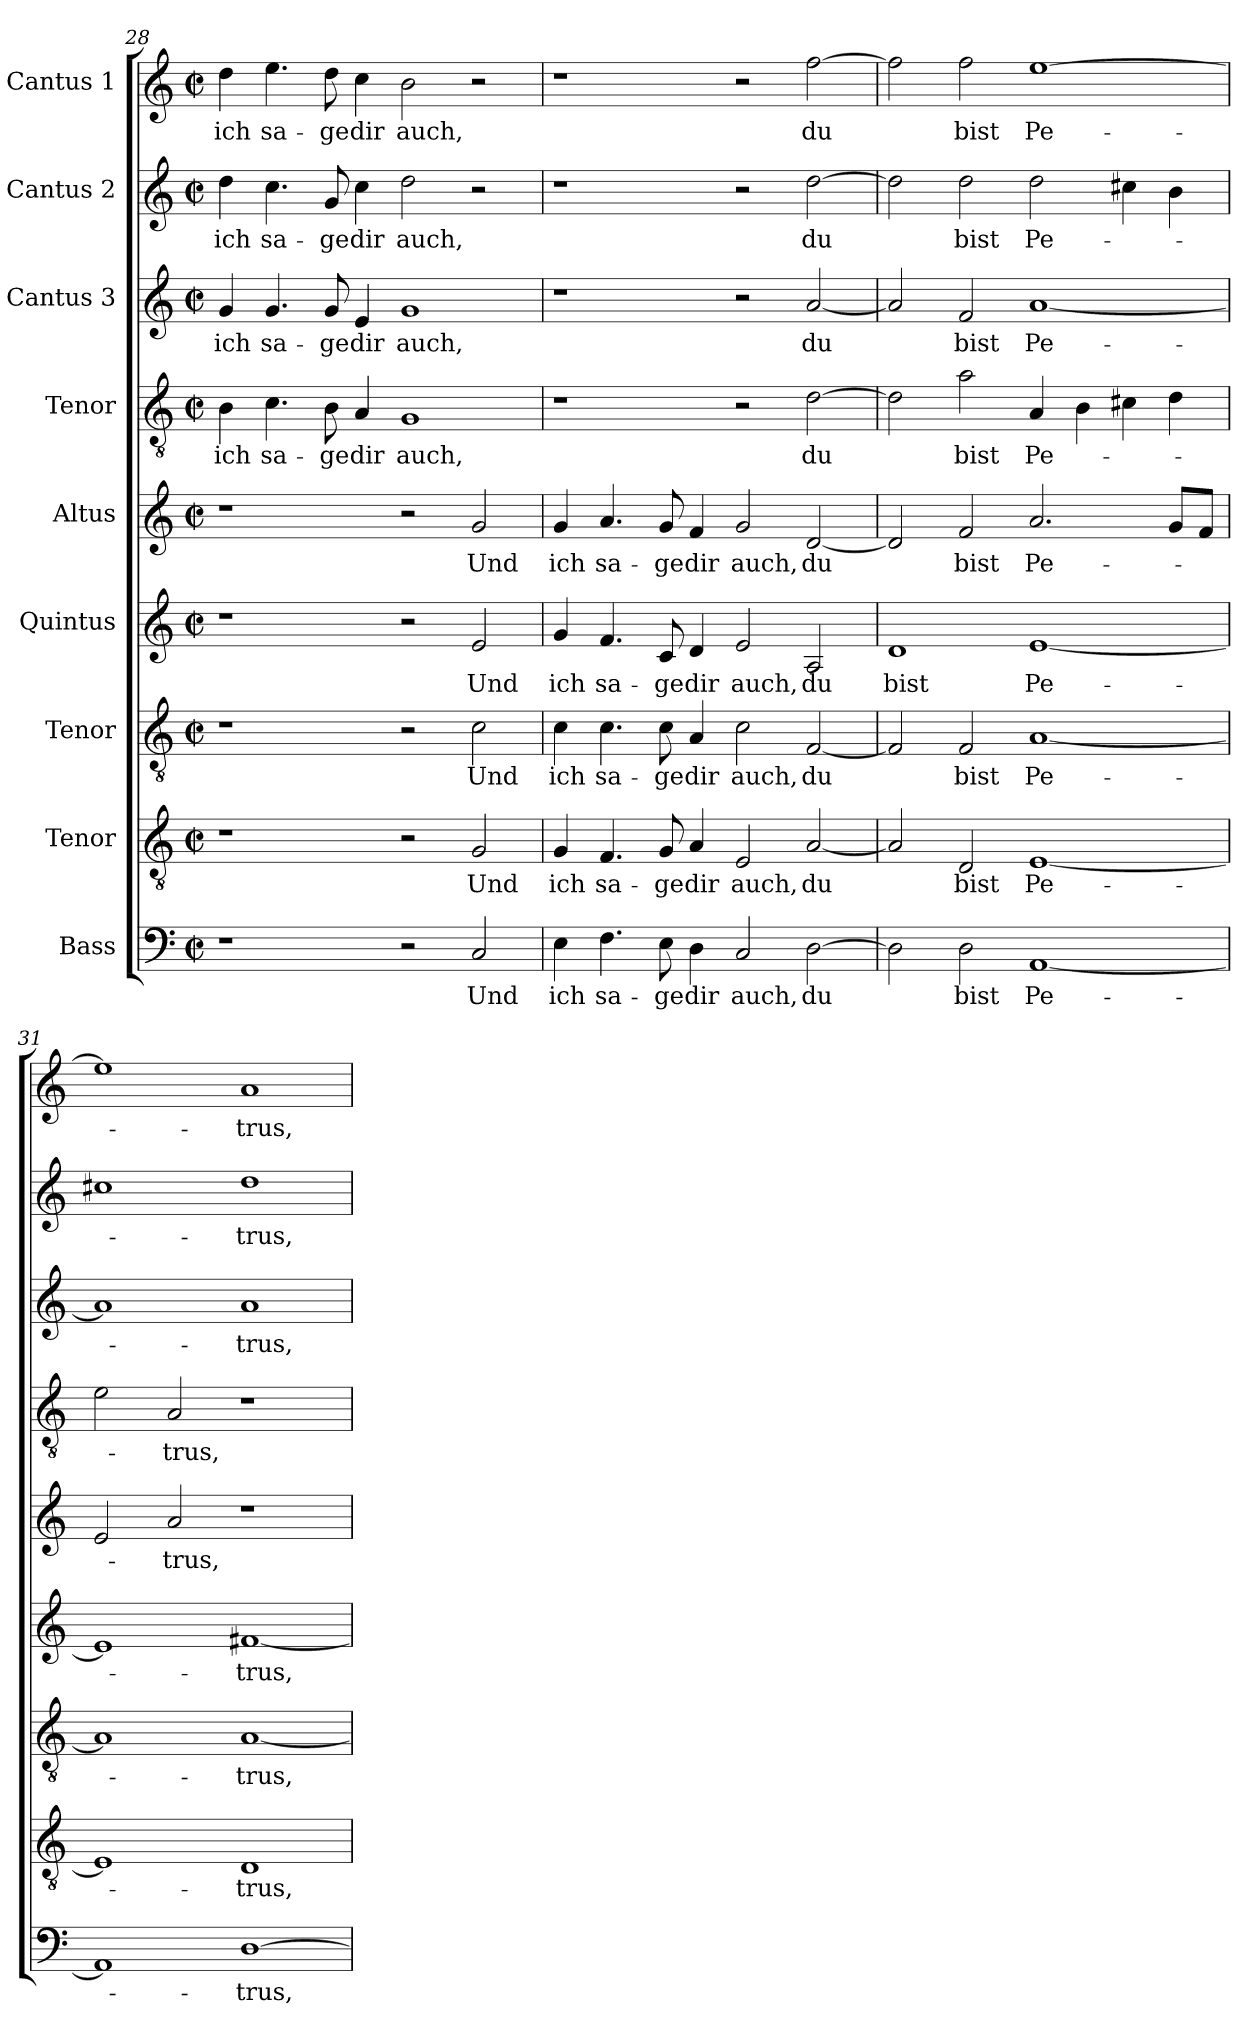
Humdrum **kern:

**kern	**text	**kern	**text	**kern	**text	**kern	**text	**kern	**text	**kern	**text	**kern	**text	**kern	**text	**kern	**text
*part9	*part9	*part8	*part8	*part7	*part7	*part6	*part6	*part5	*part5	*part4	*part4	*part3	*part3	*part2	*part2	*part1	*part1
*staff9	*staff9	*staff8	*staff8	*staff7	*staff7	*staff6	*staff6	*staff5	*staff5	*staff4	*staff4	*staff3	*staff3	*staff2	*staff2	*staff1	*staff1
*I"Bass	*	*I"Tenor	*	*I"Tenor	*	*I"Quintus	*	*I"Altus	*	*I"Tenor	*	*I"Cantus 3	*	*I"Cantus 2	*	*I"Cantus 1	*
*clefF4	*	*clefGv2	*	*clefGv2	*	*clefG2	*	*clefG2	*	*clefGv2	*	*clefG2	*	*clefG2	*	*clefG2	*
*k[]	*	*k[]	*	*k[]	*	*k[]	*	*k[]	*	*k[]	*	*k[]	*	*k[]	*	*k[]	*
*M4/2	*	*M4/2	*	*M4/2	*	*M4/2	*	*M4/2	*	*M4/2	*	*M4/2	*	*M4/2	*	*M4/2	*
*met(c|)	*	*met(c|)	*	*met(c|)	*	*met(c|)	*	*met(c|)	*	*met(c|)	*	*met(c|)	*	*met(c|)	*	*met(c|)	*
=28	=28	=28	=28	=28	=28	=28	=28	=28	=28	=28	=28	=28	=28	=28	=28	=28	=28
!	!	!	!	!	!	!	!	!	!	!	!LO:LY:b	!	!LO:LY:b	!	!LO:LY:b	!	!LO:LY:b
1r	.	1r	.	1r	.	1r	.	1r	.	4B\	ich	4g/	ich	4dd\	ich	4dd\	ich
!	!	!	!	!	!	!	!	!	!	!	!LO:LY:b	!	!LO:LY:b	!	!LO:LY:b	!	!LO:LY:b
.	.	.	.	.	.	.	.	.	.	4.c\	sa-	4.g/	sa-	4.cc\	sa-	4.ee\	sa-
!	!	!	!	!	!	!	!	!	!	!	!LO:LY:b	!	!LO:LY:b	!	!LO:LY:b	!	!LO:LY:b
.	.	.	.	.	.	.	.	.	.	8B\	-ge	8g/	-ge	8g/	-ge	8dd\	-ge
!	!	!	!	!	!	!	!	!	!	!	!LO:LY:b	!	!LO:LY:b	!	!LO:LY:b	!	!LO:LY:b
.	.	.	.	.	.	.	.	.	.	4A/	dir	4e/	dir	4cc\	dir	4cc\	dir
!	!	!	!	!	!	!	!	!	!	!	!LO:LY:b	!	!LO:LY:b	!	!LO:LY:b	!	!LO:LY:b
2r	.	2r	.	2r	.	2r	.	2r	.	1G	auch,	1g	auch,	2dd\	auch,	2b\	auch,
!	!LO:LY:b	!	!LO:LY:b	!	!LO:LY:b	!	!LO:LY:b	!	!LO:LY:b	!	!	!	!	!	!	!	!
2C/	Und	2G/	Und	2c\	Und	2e/	Und	2g/	Und	.	.	.	.	2r	.	2r	.
!!LO:PB:g=z
=29	=29	=29	=29	=29	=29	=29	=29	=29	=29	=29	=29	=29	=29	=29	=29	=29	=29
!	!LO:LY:b	!	!LO:LY:b	!	!LO:LY:b	!	!LO:LY:b	!	!LO:LY:b	!	!	!	!	!	!	!	!
4E\	ich	4G/	ich	4c\	ich	4g/	ich	4g/	ich	1r	.	1r	.	1r	.	1r	.
!	!LO:LY:b	!	!LO:LY:b	!	!LO:LY:b	!	!LO:LY:b	!	!LO:LY:b	!	!	!	!	!	!	!	!
4.F\	sa-	4.F/	sa-	4.c\	sa-	4.f/	sa-	4.a/	sa-	.	.	.	.	.	.	.	.
!	!LO:LY:b	!	!LO:LY:b	!	!LO:LY:b	!	!LO:LY:b	!	!LO:LY:b	!	!	!	!	!	!	!	!
8E\	-ge	8G/	-ge	8c\	-ge	8c/	-ge	8g/	-ge	.	.	.	.	.	.	.	.
!	!LO:LY:b	!	!LO:LY:b	!	!LO:LY:b	!	!LO:LY:b	!	!LO:LY:b	!	!	!	!	!	!	!	!
4D\	dir	4A/	dir	4A/	dir	4d/	dir	4f/	dir	.	.	.	.	.	.	.	.
!	!LO:LY:b	!	!LO:LY:b	!	!LO:LY:b	!	!LO:LY:b	!	!LO:LY:b	!	!	!	!	!	!	!	!
2C/	auch,	2E/	auch,	2c\	auch,	2e/	auch,	2g/	auch,	2r	.	2r	.	2r	.	2r	.
!	!LO:LY:b	!	!LO:LY:b	!	!LO:LY:b	!	!LO:LY:b	!	!LO:LY:b	!	!LO:LY:b	!	!LO:LY:b	!	!LO:LY:b	!	!LO:LY:b
[2D\	du	[2A/	du	[2F/	du	2A/	du	[2d/	du	[2d\	du	[2a/	du	[2dd\	du	[2ff\	du
=30	=30	=30	=30	=30	=30	=30	=30	=30	=30	=30	=30	=30	=30	=30	=30	=30	=30
!	!	!	!	!	!	!	!LO:LY:b	!	!	!	!	!	!	!	!	!	!
2D\]	.	2A/]	.	2F/]	.	1d	bist	2d/]	.	2d\]	.	2a/]	.	2dd\]	.	2ff\]	.
!	!LO:LY:b	!	!LO:LY:b	!	!LO:LY:b	!	!	!	!LO:LY:b	!	!LO:LY:b	!	!LO:LY:b	!	!LO:LY:b	!	!LO:LY:b
2D\	bist	2D/	bist	2F/	bist	.	.	2f/	bist	2a\	bist	2f/	bist	2dd\	bist	2ff\	bist
!	!LO:LY:b	!	!LO:LY:b	!	!LO:LY:b	!	!LO:LY:b	!	!LO:LY:b	!	!LO:LY:b	!	!LO:LY:b	!	!LO:LY:b	!	!LO:LY:b
[1AA	Pe-	[1E	Pe-	[1A	Pe-	[1e	Pe-	2.a/	Pe-	4A/	Pe-	[1a	Pe-	2dd\	Pe-	[1ee	Pe-
.	.	.	.	.	.	.	.	.	.	4B\	.	.	.	.	.	.	.
.	.	.	.	.	.	.	.	.	.	4c#X\	.	.	.	4cc#X\	.	.	.
.	.	.	.	.	.	.	.	8g/L	.	4d\	.	.	.	4b\	.	.	.
.	.	.	.	.	.	.	.	8f/J	.	.	.	.	.	.	.	.	.
=31	=31	=31	=31	=31	=31	=31	=31	=31	=31	=31	=31	=31	=31	=31	=31	=31	=31
1AA]	.	1E]	.	1A]	.	1e]	.	2e/	.	2e\	.	1a]	.	1cc#X	.	1ee]	.
!	!	!	!	!	!	!	!	!	!LO:LY:b	!	!LO:LY:b	!	!	!	!	!	!
.	.	.	.	.	.	.	.	2a/	-trus,	2A/	-trus,	.	.	.	.	.	.
!	!LO:LY:b	!	!LO:LY:b	!	!LO:LY:b	!	!LO:LY:b	!	!	!	!	!	!LO:LY:b	!	!LO:LY:b	!	!LO:LY:b
[1D	-trus,	1D	-trus,	[1A	-trus,	[1f#X	-trus,	1r	.	1r	.	1a	-trus,	1dd	-trus,	1a	-trus,
=	=	=	=	=	=	=	=	=	=	=	=	=	=	=	=	=	=
*-	*-	*-	*-	*-	*-	*-	*-	*-	*-	*-	*-	*-	*-	*-	*-	*-	*-
